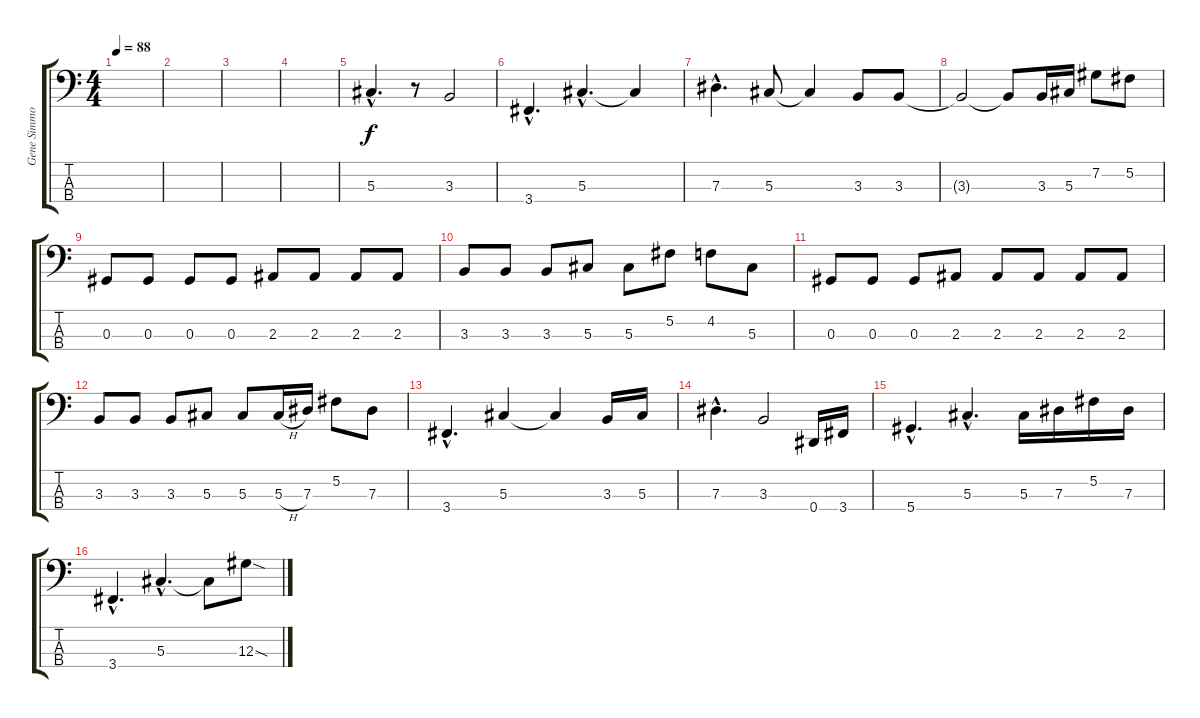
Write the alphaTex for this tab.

\track ("Gene Simmons" "Gene Simmo") {instrument electricbassfinger}
\staff {score tabs}
\tuning (Gb2 Db2 Ab1 Eb1) {hide}
\ts (4 4)
\tempo 88
\clef f4
\ks c
|
|
|
|
5.3{hac}.4{d} r.8 3.3.2 |
3.4{hac}.4{d} 5.3{hac}.4{d} 5.3{t}.4 |
7.3{hac}.4{d} 5.3.8 5.3{t}.4 3.3.8 3.3.8 |
3.3{t}.2 3.3{t}.8 3.3.16 5.3.16 7.2.8 5.2.8 |
0.3.8 0.3.8 0.3.8 0.3.8 2.3.8 2.3.8 2.3.8 2.3.8 |
3.3.8 3.3.8 3.3.8 5.3.8 5.3.8 5.2.8 4.2.8 5.3.8 |
0.3.8 0.3.8 0.3.8 2.3.8 2.3.8 2.3.8 2.3.8 2.3.8 |
3.3.8 3.3.8 3.3.8 5.3.8 5.3.8 5.3{h}.16 7.3.16 5.2.8 7.3.8 |
3.4{hac}.4{d} 5.3.4 5.3{t}.4 3.3.16 5.3.16 |
7.3{hac}.4{d} 3.3.2 0.4.16 3.4.16 |
5.4{hac}.4{d} 5.3{hac}.4{d} 5.3.16 7.3.16 5.2.16 7.3.16 |
3.4{hac}.4{d} 5.3{hac}.4{d} 5.3{t}.8 12.3{sod}.8
